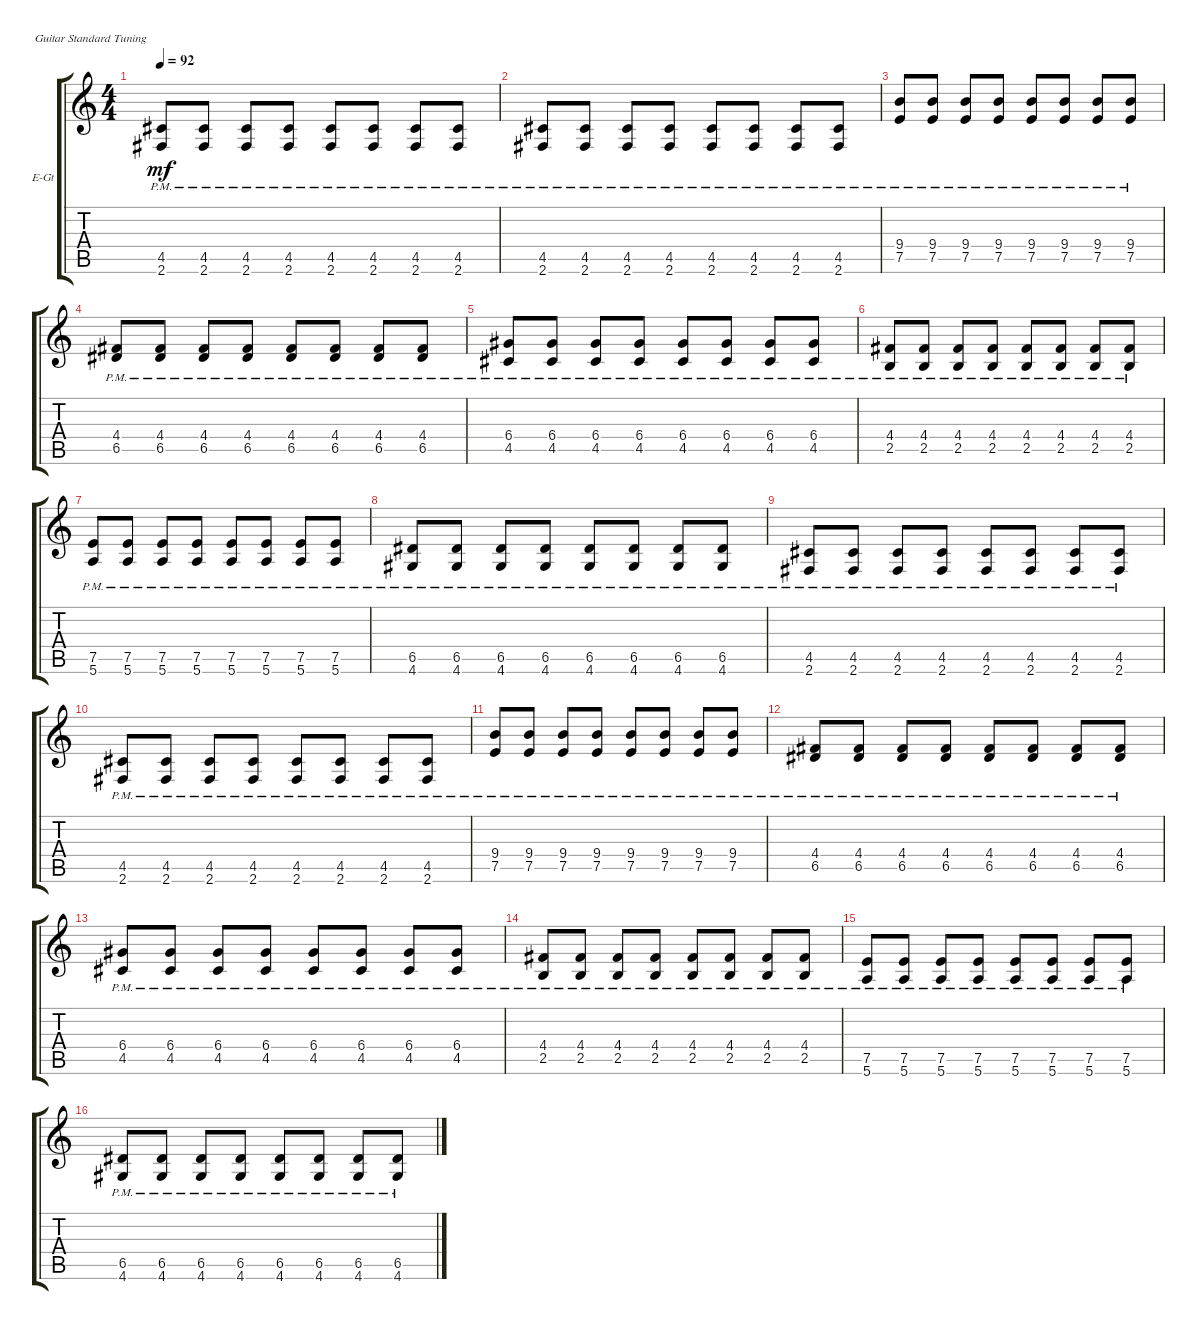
\defaultSystemsLayout 4
\bracketExtendMode groupsimilarinstruments
\firstSystemTrackNameOrientation horizontal
\otherSystemsTrackNameOrientation horizontal
\track ("Electric Guitar" "E-Gt") {instrument overdrivenguitar}
\staff {score tabs}
\tuning (E4 B3 G3 D3 A2 E2)
\ts (4 4)
\tempo 92
\clef g2
\ks c
(2.6{pm} 4.5{pm}).8{dy mf} (2.6{pm} 4.5{pm}).8 (2.6{pm} 4.5{pm}).8 (2.6{pm} 4.5{pm}).8 (2.6{pm} 4.5{pm}).8 (2.6{pm} 4.5{pm}).8 (2.6{pm} 4.5{pm}).8 (2.6{pm} 4.5{pm}).8 |
(2.6{pm} 4.5{pm}).8 (2.6{pm} 4.5{pm}).8 (2.6{pm} 4.5{pm}).8 (2.6{pm} 4.5{pm}).8 (2.6{pm} 4.5{pm}).8 (2.6{pm} 4.5{pm}).8 (2.6{pm} 4.5{pm}).8 (2.6{pm} 4.5{pm}).8 |
(7.5{pm} 9.4{pm}).8 (7.5{pm} 9.4{pm}).8 (7.5{pm} 9.4{pm}).8 (7.5{pm} 9.4{pm}).8 (7.5{pm} 9.4{pm}).8 (7.5{pm} 9.4{pm}).8 (7.5{pm} 9.4{pm}).8 (7.5{pm} 9.4{pm}).8 |
(6.5{pm} 4.4{pm}).8 (6.5{pm} 4.4{pm}).8 (6.5{pm} 4.4{pm}).8 (6.5{pm} 4.4{pm}).8 (6.5{pm} 4.4{pm}).8 (6.5{pm} 4.4{pm}).8 (6.5{pm} 4.4{pm}).8 (6.5{pm} 4.4{pm}).8 |
(4.5{pm} 6.4{pm}).8 (4.5{pm} 6.4{pm}).8 (4.5{pm} 6.4{pm}).8 (4.5{pm} 6.4{pm}).8 (4.5{pm} 6.4{pm}).8 (4.5{pm} 6.4{pm}).8 (4.5{pm} 6.4{pm}).8 (4.5{pm} 6.4{pm}).8 |
(2.5{pm} 4.4{pm}).8 (2.5{pm} 4.4{pm}).8 (2.5{pm} 4.4{pm}).8 (2.5{pm} 4.4{pm}).8 (2.5{pm} 4.4{pm}).8 (2.5{pm} 4.4{pm}).8 (2.5{pm} 4.4{pm}).8 (2.5{pm} 4.4{pm}).8 |
(5.6{pm} 7.5{pm}).8 (5.6{pm} 7.5{pm}).8 (5.6{pm} 7.5{pm}).8 (5.6{pm} 7.5{pm}).8 (5.6{pm} 7.5{pm}).8 (5.6{pm} 7.5{pm}).8 (5.6{pm} 7.5{pm}).8 (5.6{pm} 7.5{pm}).8 |
(4.6{pm} 6.5{pm}).8 (4.6{pm} 6.5{pm}).8 (4.6{pm} 6.5{pm}).8 (4.6{pm} 6.5{pm}).8 (4.6{pm} 6.5{pm}).8 (4.6{pm} 6.5{pm}).8 (4.6{pm} 6.5{pm}).8 (4.6{pm} 6.5{pm}).8 |
(2.6{pm} 4.5{pm}).8 (2.6{pm} 4.5{pm}).8 (2.6{pm} 4.5{pm}).8 (2.6{pm} 4.5{pm}).8 (2.6{pm} 4.5{pm}).8 (2.6{pm} 4.5{pm}).8 (2.6{pm} 4.5{pm}).8 (2.6{pm} 4.5{pm}).8 |
(2.6{pm} 4.5{pm}).8 (2.6{pm} 4.5{pm}).8 (2.6{pm} 4.5{pm}).8 (2.6{pm} 4.5{pm}).8 (2.6{pm} 4.5{pm}).8 (2.6{pm} 4.5{pm}).8 (2.6{pm} 4.5{pm}).8 (2.6{pm} 4.5{pm}).8 |
(7.5{pm} 9.4{pm}).8 (7.5{pm} 9.4{pm}).8 (7.5{pm} 9.4{pm}).8 (7.5{pm} 9.4{pm}).8 (7.5{pm} 9.4{pm}).8 (7.5{pm} 9.4{pm}).8 (7.5{pm} 9.4{pm}).8 (7.5{pm} 9.4{pm}).8 |
(6.5{pm} 4.4{pm}).8 (6.5{pm} 4.4{pm}).8 (6.5{pm} 4.4{pm}).8 (6.5{pm} 4.4{pm}).8 (6.5{pm} 4.4{pm}).8 (6.5{pm} 4.4{pm}).8 (6.5{pm} 4.4{pm}).8 (6.5{pm} 4.4{pm}).8 |
(4.5{pm} 6.4{pm}).8 (4.5{pm} 6.4{pm}).8 (4.5{pm} 6.4{pm}).8 (4.5{pm} 6.4{pm}).8 (4.5{pm} 6.4{pm}).8 (4.5{pm} 6.4{pm}).8 (4.5{pm} 6.4{pm}).8 (4.5{pm} 6.4{pm}).8 |
(2.5{pm} 4.4{pm}).8 (2.5{pm} 4.4{pm}).8 (2.5{pm} 4.4{pm}).8 (2.5{pm} 4.4{pm}).8 (2.5{pm} 4.4{pm}).8 (2.5{pm} 4.4{pm}).8 (2.5{pm} 4.4{pm}).8 (2.5{pm} 4.4{pm}).8 |
(5.6{pm} 7.5{pm}).8 (5.6{pm} 7.5{pm}).8 (5.6{pm} 7.5{pm}).8 (5.6{pm} 7.5{pm}).8 (5.6{pm} 7.5{pm}).8 (5.6{pm} 7.5{pm}).8 (5.6{pm} 7.5{pm}).8 (5.6{pm} 7.5{pm}).8 |
(4.6{pm} 6.5{pm}).8 (4.6{pm} 6.5{pm}).8 (4.6{pm} 6.5{pm}).8 (4.6{pm} 6.5{pm}).8 (4.6{pm} 6.5{pm}).8 (4.6{pm} 6.5{pm}).8 (4.6{pm} 6.5{pm}).8 (4.6{pm} 6.5{pm}).8
